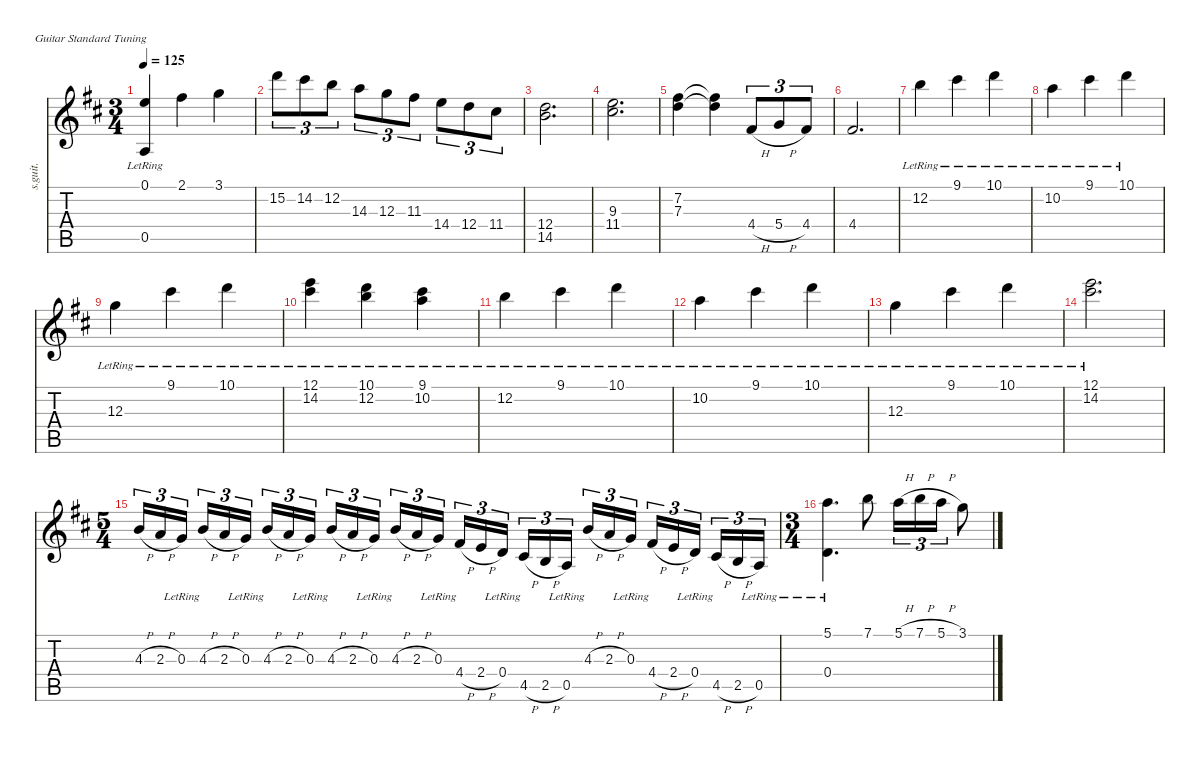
\defaultSystemsLayout 4
\hideDynamics
\bracketExtendMode nobrackets
\track ("Guitar Acoustic 2" "s.guit.") {instrument acousticguitarsteel}
\staff {score tabs}
\tuning (E4 B3 G3 D3 A2 E2)
\ts (3 4)
\tempo 125
\clef g2
\ks d
(0.1{acc forcenatural} 0.5{lr acc forcenatural}).4{dy mp beam Up} 2.1{acc #}.4{beam Down} 3.1{acc forcenatural}.4{beam Down} |
15.2{acc forcenatural}.8{tu (3 2) beam Down} 14.2{acc #}.8{tu (3 2) beam Down} 12.2{acc forcenatural}.8{tu (3 2) beam Down} 14.3{acc forcenatural}.8{tu (3 2) beam Down} 12.3{acc forcenatural}.8{tu (3 2) beam Down} 11.3{acc #}.8{tu (3 2) beam Down} 14.4{acc forcenatural}.8{tu (3 2) beam Down} 12.4{acc forcenatural}.8{tu (3 2) beam Down} 11.4{acc #}.8{tu (3 2) beam Down} |
(12.4{acc forcenatural} 14.5{acc forcenatural}).2{d beam Down} |
(9.3{acc forcenatural} 11.4{acc #}).2{d beam Down} |
(7.2{acc #} 7.3{acc forcenatural}).4{beam Down} (7.2{t acc #} 7.3{t acc forcenatural}).4{dy f beam Down} 4.4{h acc #}.8{tu (3 2) dy mp beam Up} 5.4{h acc forcenatural}.8{tu (3 2) beam Up} 4.4{acc #}.8{tu (3 2) beam Up} |
4.4{acc #}.2{d beam Up} |
12.2{lr acc forcenatural}.4{dy mf beam Down} 9.1{lr acc #}.4{beam Down} 10.1{lr acc forcenatural}.4{beam Down} |
10.2{lr acc forcenatural}.4{beam Down} 9.1{lr acc #}.4{beam Down} 10.1{lr acc forcenatural}.4{beam Down} |
12.3{lr acc forcenatural}.4{beam Down} 9.1{lr acc #}.4{beam Down} 10.1{lr acc forcenatural}.4{beam Down} |
(12.1{lr acc forcenatural} 14.2{lr acc #}).4{beam Down} (10.1{lr acc forcenatural} 12.2{lr acc forcenatural}).4{beam Down} (9.1{lr acc #} 10.2{lr acc forcenatural}).4{beam Down} |
12.2{lr acc forcenatural}.4{beam Down} 9.1{lr acc #}.4{beam Down} 10.1{lr acc forcenatural}.4{beam Down} |
10.2{lr acc forcenatural}.4{beam Down} 9.1{lr acc #}.4{beam Down} 10.1{lr acc forcenatural}.4{beam Down} |
12.3{lr acc forcenatural}.4{beam Down} 9.1{lr acc #}.4{beam Down} 10.1{lr acc forcenatural}.4{beam Down} |
(12.1{lr acc forcenatural} 14.2{lr acc #}).2{d beam Down} |
\ts (5 4)
\beaming (8 6 4)
4.3{h acc forcenatural}.16{tu (3 2) beam Up} 2.3{h acc forcenatural}.16{tu (3 2) beam Up} 0.3{lr acc forcenatural}.16{tu (3 2) beam Up} 4.3{h acc forcenatural}.16{tu (3 2) beam Up} 2.3{h acc forcenatural}.16{tu (3 2) beam Up} 0.3{lr acc forcenatural}.16{tu (3 2) beam Up} 4.3{h acc forcenatural}.16{tu (3 2) beam Up} 2.3{h acc forcenatural}.16{tu (3 2) beam Up} 0.3{lr acc forcenatural}.16{tu (3 2) beam Up} 4.3{h acc forcenatural}.16{tu (3 2) beam Up} 2.3{h acc forcenatural}.16{tu (3 2) beam Up} 0.3{lr acc forcenatural}.16{tu (3 2) beam Up} 4.3{h acc forcenatural}.16{tu (3 2) beam Up} 2.3{h acc forcenatural}.16{tu (3 2) beam Up} 0.3{lr acc forcenatural}.16{tu (3 2) beam Up} 4.4{h acc #}.16{tu (3 2) beam Up} 2.4{h acc forcenatural}.16{tu (3 2) beam Up} 0.4{lr acc forcenatural}.16{tu (3 2) beam Up} 4.5{h acc #}.16{tu (3 2) beam Up} 2.5{h acc forcenatural}.16{tu (3 2) beam Up} 0.5{lr acc forcenatural}.16{tu (3 2) beam Up} 4.3{h acc forcenatural}.16{tu (3 2) beam Up} 2.3{h acc forcenatural}.16{tu (3 2) beam Up} 0.3{lr acc forcenatural}.16{tu (3 2) beam Up} 4.4{h acc #}.16{tu (3 2) beam Up} 2.4{h acc forcenatural}.16{tu (3 2) beam Up} 0.4{lr acc forcenatural}.16{tu (3 2) beam Up} 4.5{h acc #}.16{tu (3 2) beam Up} 2.5{h acc forcenatural}.16{tu (3 2) beam Up} 0.5{lr acc forcenatural}.16{tu (3 2) beam Up} |
\ts (3 4)
\beaming (8 2 2 2)
(5.1{acc forcenatural} 0.4{lr acc forcenatural}).4{d dy mp beam Down} 7.1{acc forcenatural}.8{beam Down} 5.1{h acc forcenatural}.16{tu (3 2) beam Down} 7.1{h acc forcenatural}.16{tu (3 2) beam Down} 5.1{h acc forcenatural}.16{tu (3 2) beam Down} 3.1{acc forcenatural}.8{beam Down}
